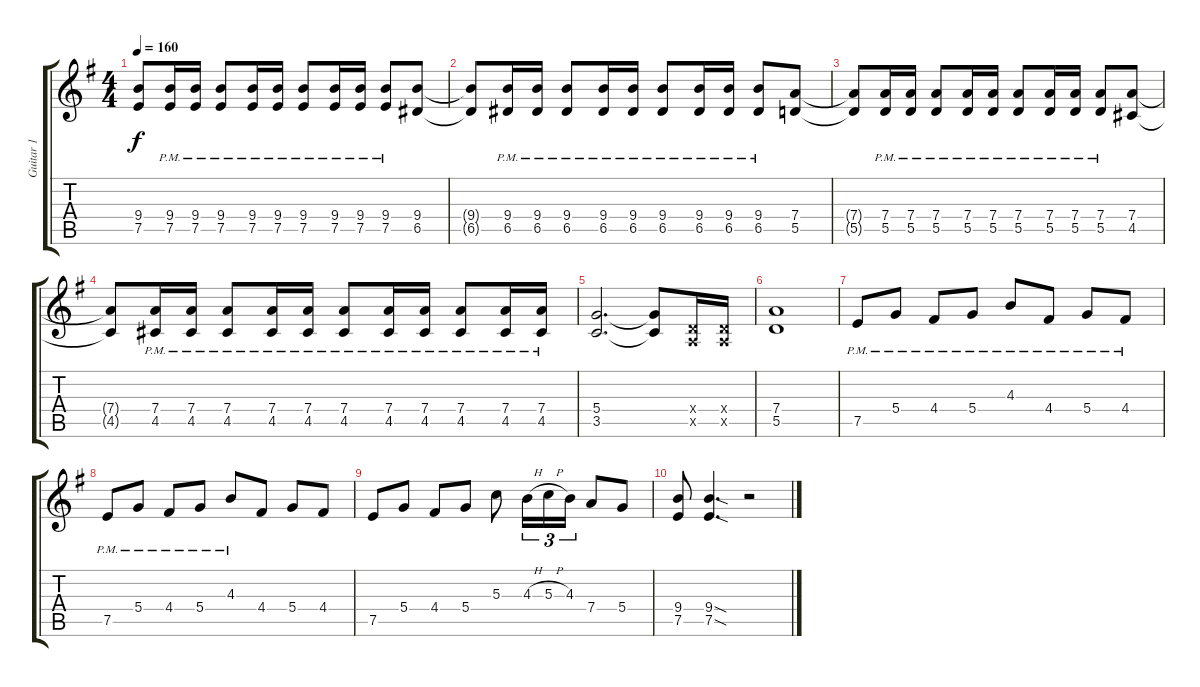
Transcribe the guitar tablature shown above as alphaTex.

\track ("Guitar 1" "Guitar 1") {instrument distortionguitar}
\staff {score tabs}
\tuning (E4 B3 G3 D3 A2 E2) {hide}
\ts (4 4)
\tempo 160
\clef g2
\ks g
(9.4{t} 7.5{t}).8{dy f} (9.4{pm} 7.5{pm}).16 (9.4{pm} 7.5{pm}).16 (9.4{pm} 7.5{pm}).8 (9.4{pm} 7.5{pm}).16 (9.4{pm} 7.5{pm}).16 (9.4{pm} 7.5{pm}).8 (9.4{pm} 7.5{pm}).16 (9.4{pm} 7.5{pm}).16 (9.4{pm} 7.5{pm}).8 (9.4 6.5).8 |
(9.4{t} 6.5{t}).8 (9.4{pm} 6.5{pm}).16 (9.4{pm} 6.5{pm}).16 (9.4{pm} 6.5{pm}).8 (9.4{pm} 6.5{pm}).16 (9.4{pm} 6.5{pm}).16 (9.4{pm} 6.5{pm}).8 (9.4{pm} 6.5{pm}).16 (9.4{pm} 6.5{pm}).16 (9.4{pm} 6.5{pm}).8 (7.4 5.5).8 |
(7.4{t} 5.5{t}).8 (7.4{pm} 5.5{pm}).16 (7.4{pm} 5.5{pm}).16 (7.4{pm} 5.5{pm}).8 (7.4{pm} 5.5{pm}).16 (7.4{pm} 5.5{pm}).16 (7.4{pm} 5.5{pm}).8 (7.4{pm} 5.5{pm}).16 (7.4{pm} 5.5{pm}).16 (7.4{pm} 5.5{pm}).8 (7.4 4.5).8 |
(7.4{t} 4.5{t}).8 (7.4{pm} 4.5{pm}).16 (7.4{pm} 4.5{pm}).16 (7.4{pm} 4.5{pm}).8 (7.4{pm} 4.5{pm}).16 (7.4{pm} 4.5{pm}).16 (7.4{pm} 4.5{pm}).8 (7.4{pm} 4.5{pm}).16 (7.4{pm} 4.5{pm}).16 (7.4{pm} 4.5{pm}).8 (7.4{pm} 4.5{pm}).16 (7.4{pm} 4.5{pm}).16 |
(5.4 3.5).2{d} (5.4{t} 3.5{t}).8 (0.4{x} 0.5{x}).16 (0.4{x} 0.5{x}).16 |
(7.4 5.5).1 |
7.5{pm}.8 5.4{pm}.8 4.4{pm}.8 5.4{pm}.8 4.3{pm}.8 4.4{pm}.8 5.4{pm}.8 4.4{pm}.8 |
7.5{pm}.8 5.4{pm}.8 4.4{pm}.8 5.4{pm}.8 4.3{pm}.8 4.4.8 5.4.8 4.4.8 |
7.5.8 5.4.8 4.4.8 5.4.8 5.3.8 4.3{h}.16{tu (3 2)} 5.3{h}.16{tu (3 2)} 4.3.16{tu (3 2)} 7.4.8 5.4.8 |
(9.4 7.5).8 (9.4{sod} 7.5{sod}).4{d} r.2
